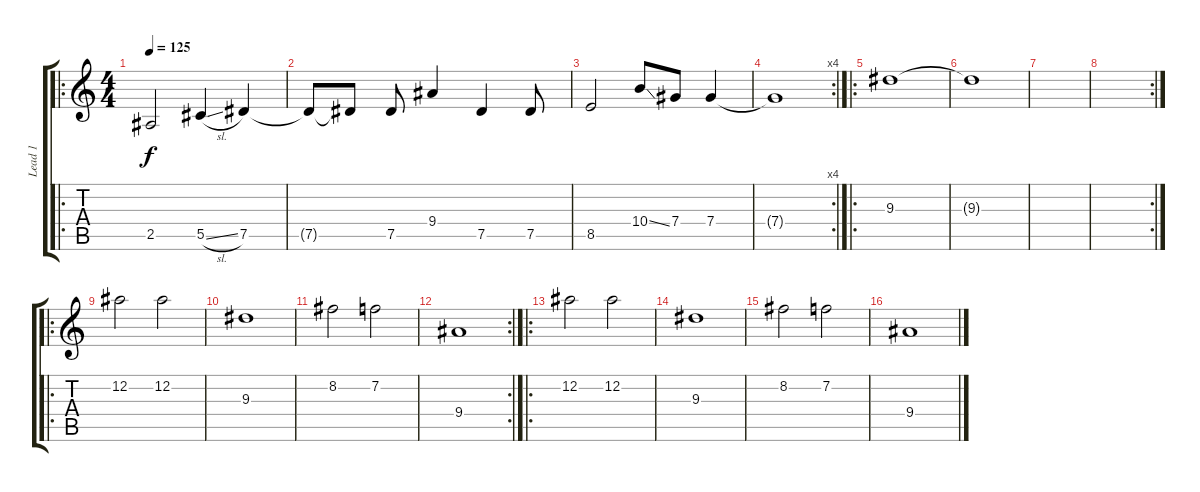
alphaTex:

\track ("Lead 1" "Lead 1") {instrument distortionguitar}
\staff {score tabs}
\tuning (Eb4 Bb3 Gb3 Db3 Ab2 Eb2) {hide}
\ro
\ts (4 4)
\tempo 125
\clef g2
\ks c
2.5.2{dy f} 5.5{sl}.4 7.5.4 |
7.5{t}.8 7.5{t}.8 7.5.8 9.4.4 7.5.4 7.5.8 |
8.5.2 10.4{ss}.8 7.4.8 7.4.4 |
\rc 4
7.4{t}.1 |
\ro
9.3.1{volume 0} |
9.3{t}.1 |
|
\rc 2
|
\ro
12.2.2{volume 13} 12.2.2 |
9.3.1 |
8.2.2 7.2.2 |
\rc 2
9.4.1 |
\ro
12.2.2 12.2.2 |
9.3.1 |
8.2.2 7.2.2 |
9.4.1
